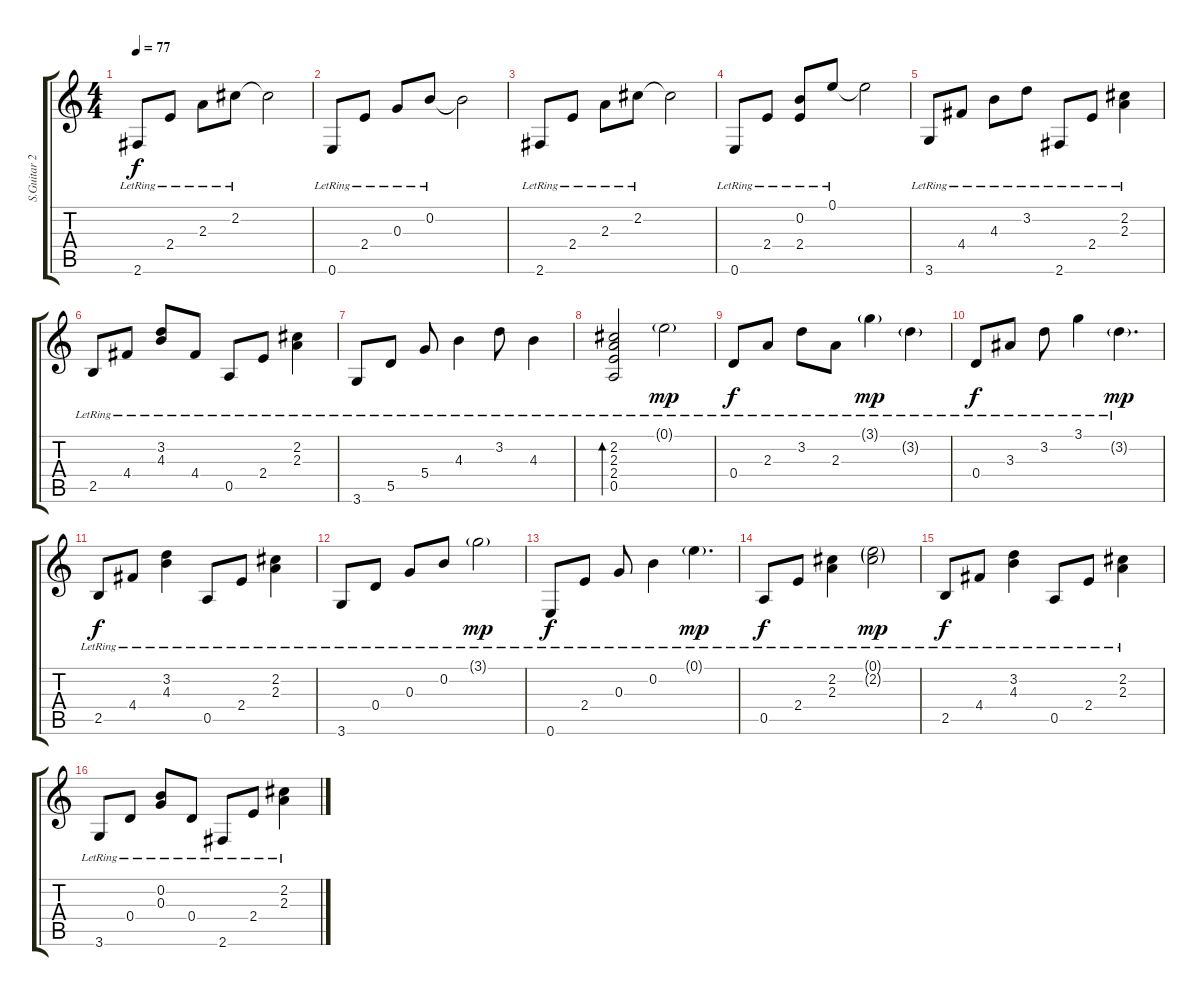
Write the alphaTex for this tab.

\track ("S.Guitar 2" "S.Guitar 2") {instrument acousticguitarsteel}
\staff {score tabs}
\tuning (E4 B3 G3 D3 A2 E2) {hide}
\ts (4 4)
\tempo 77
\clef g2
\ks c
2.6{lr}.8{dy f} 2.4{lr}.8 2.3{lr}.8 2.2{lr}.8 2.2{t}.2 |
0.6{lr}.8 2.4{lr}.8 0.3{lr}.8 0.2{lr}.8 0.2{t}.2 |
2.6{lr}.8 2.4{lr}.8 2.3{lr}.8 2.2{lr}.8 2.2{t}.2 |
0.6{lr}.8 2.4{lr}.8 (0.2{lr} 2.4{lr}).8 0.1{lr}.8 0.1{t}.2 |
3.6{lr}.8 4.4{lr}.8 4.3{lr}.8 3.2{lr}.8 2.6{lr}.8 2.4{lr}.8 (2.2{lr} 2.3{lr}).4 |
2.5{lr}.8 4.4{lr}.8 (3.2{lr} 4.3{lr}).8 4.4{lr}.8 0.5{lr}.8 2.4{lr}.8 (2.2{lr} 2.3{lr}).4 |
3.6{lr}.8 5.5{lr}.8 5.4{lr}.8 4.3{lr}.4 3.2{lr}.8 4.3{lr}.4 |
(2.2{lr} 2.3{lr} 2.4{lr} 0.5{lr}).2{bd 120} 0.1{g lr}.2{dy mp} |
0.4{lr}.8{dy f} 2.3{lr}.8 3.2{lr}.8 2.3{lr}.8 3.1{g lr}.4{dy mp} 3.2{g lr}.4 |
0.4{lr}.8{dy f} 3.3{lr}.8 3.2{lr}.8 3.1{lr}.4 3.2{g lr}.4{d dy mp} |
2.5{lr}.8{dy f} 4.4{lr}.8 (3.2{lr} 4.3{lr}).4 0.5{lr}.8 2.4{lr}.8 (2.2{lr} 2.3{lr}).4 |
3.6{lr}.8 0.4{lr}.8 0.3{lr}.8 0.2{lr}.8 3.1{g lr}.2{dy mp} |
0.6{lr}.8{dy f} 2.4{lr}.8 0.3{lr}.8 0.2{lr}.4 0.1{g lr}.4{d dy mp} |
0.5{lr}.8{dy f} 2.4{lr}.8 (2.2{lr} 2.3{lr}).4 (0.1{g lr} 2.2{g lr}).2{dy mp} |
2.5{lr}.8{dy f} 4.4{lr}.8 (3.2{lr} 4.3{lr}).4 0.5{lr}.8 2.4{lr}.8 (2.2{lr} 2.3{lr}).4 |
3.6{lr}.8 0.4{lr}.8 (0.2{lr} 0.3{lr}).8 0.4{lr}.8 2.6{lr}.8 2.4{lr}.8 (2.2{lr} 2.3{lr}).4
